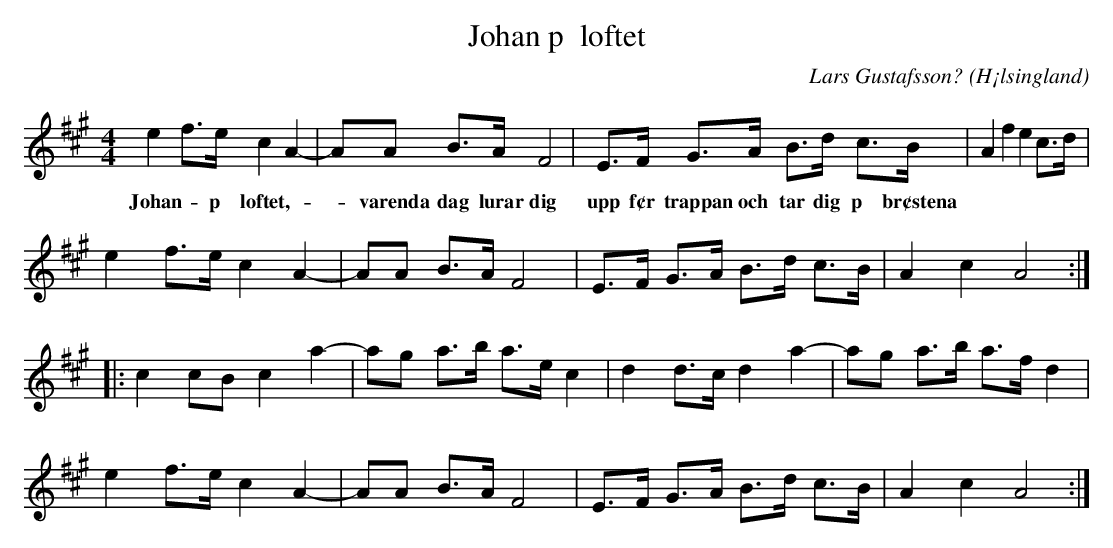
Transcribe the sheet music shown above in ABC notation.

X:1
T:Johan p  loftet
C:Lars Gustafsson?
O:H¡lsingland
M:4/4
L:1/8
K:A
e2 f>e c2 A2-|AA B>A F4|E>F G>A B>d c>B|A2 f2 e2 c>d|
w: Johan - p  loftet, -- varenda dag lurar dig upp f¢r trappan och tar dig p  br¢stena
e2 f>e c2 A2-|AA B>A F4|E>F G>A B>d c>B|A2 c2 A4:|
|:c2 cB c2 a2-|ag a>b a>e c2|d2 d>c d2 a2-|ag a>b a>f d2|
e2 f>e c2 A2-|AA B>A F4|E>F G>A B>d c>B|A2 c2 A4:|
